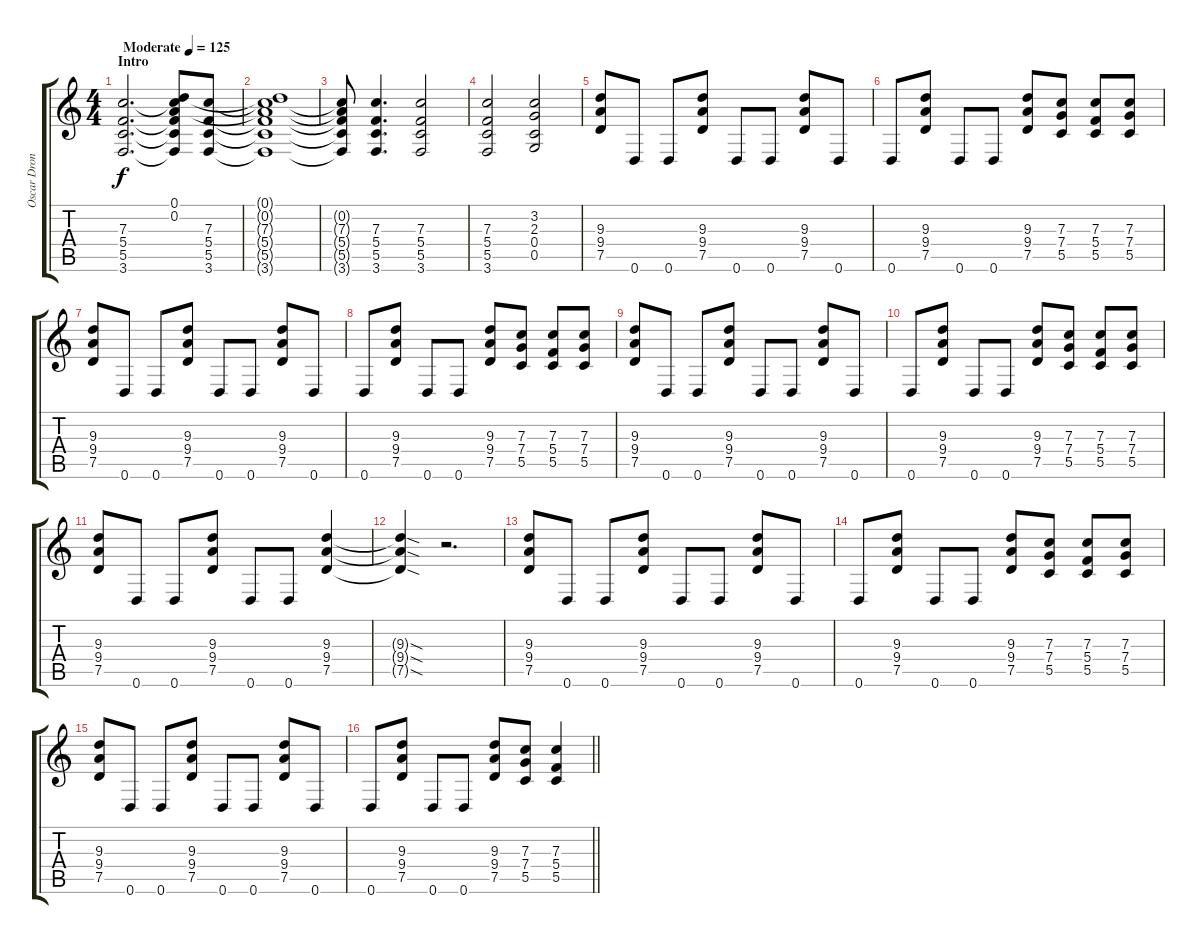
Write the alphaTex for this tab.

\track ("Oscar Dronjak " "Oscar Dron") {instrument overdrivenguitar}
\staff {score tabs}
\tuning (D4 A3 F3 C3 G2 D2) {hide}
\ts (4 4)
\section ("" "Intro")
\tempo (125 "Moderate")
\clef g2
\ks c
(7.3 5.4 5.5 3.6).2{d dy f instrument overdrivenguitar} (0.1 0.2 7.3{t} 5.4{t} 5.5{t} 3.6{t}).8 (7.3 5.4 5.5 3.6).8 |
(0.1{t} 0.2{t} 7.3{t} 5.4{t} 5.5{t} 3.6{t}).1 |
(0.2{t} 7.3{t} 5.4{t} 5.5{t} 3.6{t}).8 (7.3 5.4 5.5 3.6).4{d} (7.3 5.4 5.5 3.6).2 |
(7.3 5.4 5.5 3.6).2 (3.2 2.3 0.4 0.5).2 |
(9.3 9.4 7.5).8 0.6.8 0.6.8 (9.3 9.4 7.5).8 0.6.8 0.6.8 (9.3 9.4 7.5).8 0.6.8 |
0.6.8 (9.3 9.4 7.5).8 0.6.8 0.6.8 (9.3 9.4 7.5).8 (7.3 7.4 5.5).8 (7.3 5.4 5.5).8 (7.3 7.4 5.5).8 |
(9.3 9.4 7.5).8 0.6.8 0.6.8 (9.3 9.4 7.5).8 0.6.8 0.6.8 (9.3 9.4 7.5).8 0.6.8 |
0.6.8 (9.3 9.4 7.5).8 0.6.8 0.6.8 (9.3 9.4 7.5).8 (7.3 7.4 5.5).8 (7.3 5.4 5.5).8 (7.3 7.4 5.5).8 |
(9.3 9.4 7.5).8 0.6.8 0.6.8 (9.3 9.4 7.5).8 0.6.8 0.6.8 (9.3 9.4 7.5).8 0.6.8 |
0.6.8 (9.3 9.4 7.5).8 0.6.8 0.6.8 (9.3 9.4 7.5).8 (7.3 7.4 5.5).8 (7.3 5.4 5.5).8 (7.3 7.4 5.5).8 |
(9.3 9.4 7.5).8 0.6.8 0.6.8 (9.3 9.4 7.5).8 0.6.8 0.6.8 (9.3 9.4 7.5).4 |
(9.3{sod t} 9.4{sod t} 7.5{sod t}).4 r.2{d} |
(9.3 9.4 7.5).8 0.6.8 0.6.8 (9.3 9.4 7.5).8 0.6.8 0.6.8 (9.3 9.4 7.5).8 0.6.8 |
0.6.8 (9.3 9.4 7.5).8 0.6.8 0.6.8 (9.3 9.4 7.5).8 (7.3 7.4 5.5).8 (7.3 5.4 5.5).8 (7.3 7.4 5.5).8 |
(9.3 9.4 7.5).8 0.6.8 0.6.8 (9.3 9.4 7.5).8 0.6.8 0.6.8 (9.3 9.4 7.5).8 0.6.8 |
\barLineRight lightlight
0.6.8 (9.3 9.4 7.5).8 0.6.8 0.6.8 (9.3 9.4 7.5).8 (7.3 7.4 5.5).8 (7.3 5.4 5.5).4
